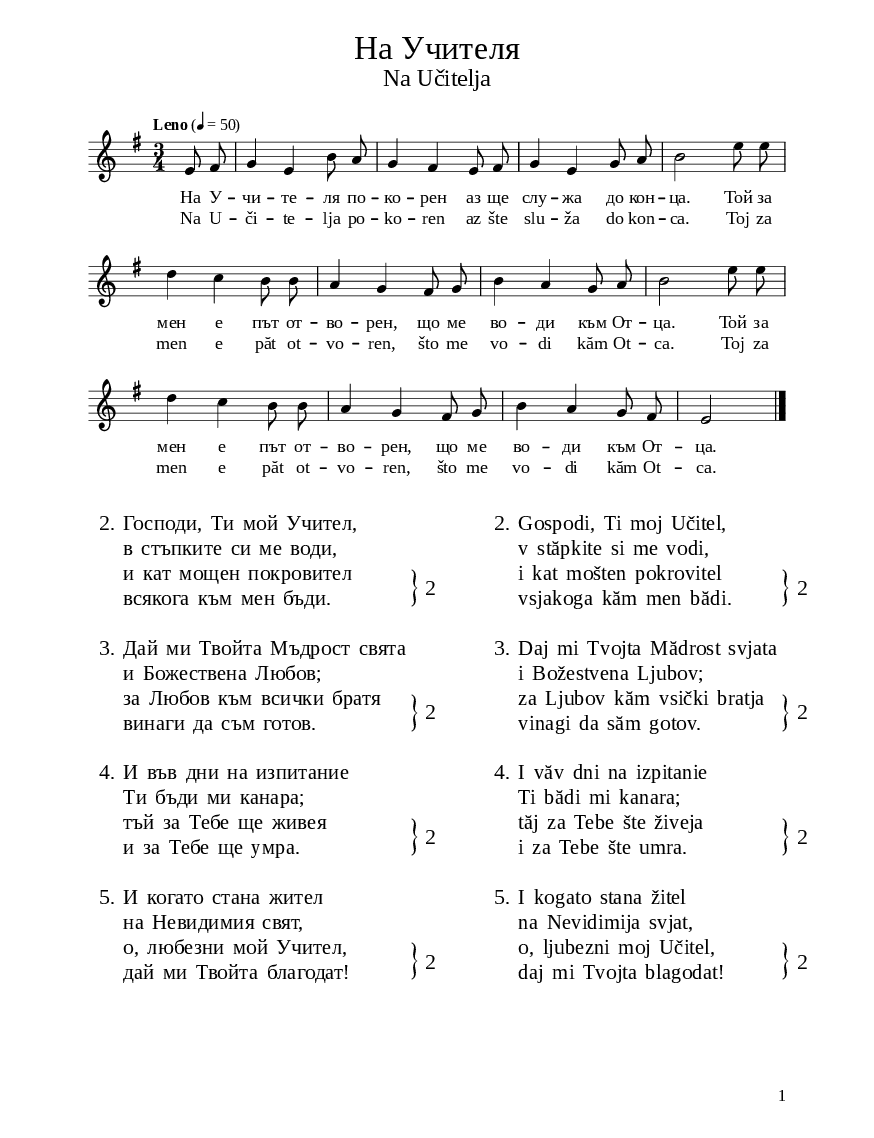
\version "2.24.2"

% include paper part and global functions
\include "include/globals.ily"

"rightBraces037" = \markup {
  \column {
    % repeat braces
    \translate #'(0 . -5.6 )
    \right-brace #18

    \translate #'(0 . -10.2 )
    \right-brace #18

    \translate #'(0 . -10.2 )
    \right-brace #18

    \translate #'(0 . -10.2 )
    \right-brace #18

  }
  \column {
    % repeat numbers
    \translate #'(0 . -6.2 )
    2

    \translate #'(0 . -12 )
    2

    \translate #'(0 . -12 )
    2

    \translate #'(0 . -12.1 )
    2
  }
}

\bookpart {
  \label #'ref037
  \tocItem \markup "На Учителя – Na Učitelja"
  \include "include/bookpart-paper.ily"
  \score {
    \include "include/score-layout.ily"

    \new Voice \absolute {
      \clef treble
      \key e \minor
      \time 3/4
      \tempoFunc "Leno" 4 "50"
      \autoBeamOff
      \partial 4
      \autoBeamOff
      e'8 fis'8 | g'4 e'4 b'8 a'8 | g'4 fis'4 e'8 fis'8 | g'4 e'4 g'8 a'8 |  b'2 e''8  e''8 \break
      d''4 c''4 b'8 b'8 | a'4 g'4 fis'8 g'8 | b'4 a'4 g'8 a'8 | b'2 e''8 e''8 \break
      | d''4 c''4 b'8 b'8 | a'4 g'4 fis'8 g'8 | b'4 a'4 g'8 fis'8 | e'2 \bar "|."\break
    }

    \addlyrics {
      На У --  чи -- те -- ля по -- ко -- рен аз ще слу -- жа
      до кон -- ца. Той за мен е път от -- во --
      рен, що ме во -- ди към От -- ца. Той за мен
      е път от -- во -- рен, що ме во -- ди към От -- ца.
    }

  \addlyrics {
      Na U --  či -- te -- lja po -- ko -- ren az šte slu -- ža
      do kon -- ca. Toj za men e păt ot -- vo --
      ren, što me vo -- di kăm Ot -- ca. Toj za men
      e păt ot -- vo -- ren, što me vo -- di kăm Ot -- ca.
    }

    \header {
      title = \titleFunc "На Учителя" "Na Učitelja"
    }

    \midi{}

  } % score



  \markup \fontsize #bgCoupletFontSize {
    \hspace #1
    \override #`(baseline-skip . ,bgCoupletBaselineSkip)
    \column {
      \line { 2.  Господи, Ти мой Учител, }
      \line {   "   " в стъпките си ме води, }
      \line {   "   " и кат мощен покровител }
      \line {   "   " всякога към мен бъди. }
      \line { " " }
      \line { 3. Дай ми Твойта Мъдрост свята }
      \line {   "   " и Божествена Любов; }
      \line {   "   " за Любов към всички братя }
      \line {   "   " винаги да съм готов. }
      \line { " " }
      \line { 4. И във дни на изпитание }
      \line {   "   " Ти бъди ми канара; }
      \line {   "   " тъй за Тебе ще живея }
      \line {   "   " и за Тебе ще умра. }
      \line { " " }
      \line { 5. И когато стана жител }
      \line {   "   " на Невидимия свят, }
      \line {   "   " о, любезни мой Учител,  }
      \line {   "   " дай ми Твойта благодат! }
    }
    \"rightBraces037"

    \hspace #5
    \override #`(baseline-skip . ,bgCoupletBaselineSkip)
     \column {
      \line { 2.  Gospodi, Ti moj Učitel, }
      \line {   "   " v stăpkite si me vodi, }
      \line {   "   " i kat mošten pokrovitel }
      \line {   "   " vsjakoga kăm men bădi. }
      \line { " " }
      \line { 3. Daj mi Tvojta Mădrost svjata }
      \line {   "   " i Božestvena Ljubov; }
      \line {   "   " za Ljubov kăm vsički bratja }
      \line {   "   " vinagi da săm gotov. }
      \line { " " }
      \line { 4. I văv dni na izpitanie }
      \line {   "   " Ti bădi mi kanara; }
      \line {   "   " tăj za Tebe šte živeja }
      \line {   "   " i za Tebe šte umra. }
      \line { " " }
      \line { 5. I kogato stana žitel }
      \line {   "   " na Nevidimija svjat, }
      \line {   "   " o, ljubezni moj Učitel,  }
      \line {   "   " daj mi Tvojta blagodat! }
    }  \"rightBraces037"  %column
  } % markup

  \pageBreak

  % include foreign translation(s) of the song
  \version "2.24.0"

\markup \fill-line { \fontsize #deTitleFontSize "An den Meister" }
\markup \null
\markup \fontsize #deCoupletFontSize {
  \hspace #10
  \override #`(baseline-skip . ,deCoupletBaselineSkip)

  \column {

    \line { 1. Dem Meister werde ich ergeben }

    \line { "   "bis zum Ende dienen.}

    \line { "   "Er ist für mich ein offener Weg, }

    \line { "   "der mich zum Vater führt.}
    
     \line { "   "Er ist für mich ein offener Weg, }

    \line { "   "der mich zum Vater führt.}
    \line { "   " }

    \line { 2. Herr, Du mein Meister, }

    \line { "   "führe mich bei meinen Schritten, }

    \line { "   "und wie ein mächtiger Beschützer }

    \line { "   " sei immer bei mir.}
    \line { "   " }

    \line { 3. Gib mir Deine heilige Weisheit}

    \line { "   "und göttliche Liebe;}

    \line { "   "auf dass ich für die Liebe zu all meinen Brüdern}

    \line { "   "immerdar bereit bin.}
    \line { "   " }

    \line { 4. Und in Tagen der Prüfung, }

    \line { "   "sei Du mir ein Fels,}

    \line { "   "so werde ich für Dich leben}

    \line { "   "und für Dich sterben.}
    \line { "   " }

    \line { 5. Und wenn ich ein Bewohner }

    \line { "   "der unsichtbaren Welt werde, }

    \line { "   "oh mein geliebter Meister -}

    \line { "   "gib mir Deinen Segen!}

  }
}


} % bookpart
